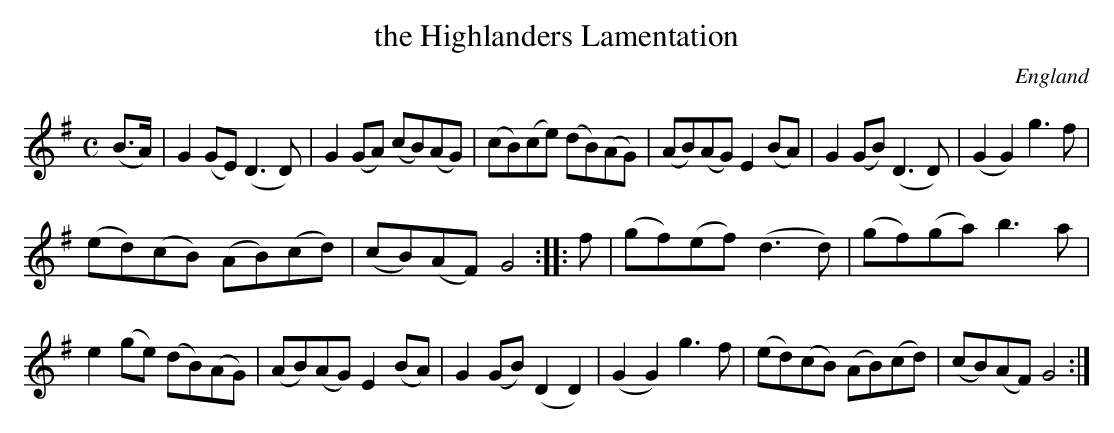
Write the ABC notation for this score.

X:1
T:the Highlanders Lamentation
L:1/8
M:C
O:England
K:G
(B>A) | \
G2(GE) (D3D) | G2(GA) (cB)(AG) |   (cB)(ce) (dB)(AG) | (AB)(AG) E2(BA) | \
G2(GB) (D3D) | (G2G2)  g3f     | ! (ed)(cB) (AB)(cd) | (cB)(AF) G4 :: \
f |\
(gf)(ef) (d3d) | (gf)(ga) b3a  | ! e2(ge) (dB)(AG) | (AB)(AG) E2(BA) |\
G2(GB)  (D2D2) | (G2G2) g3f    |   (ed)(cB) (AB)(cd) | (cB)(AF) G4  :|
